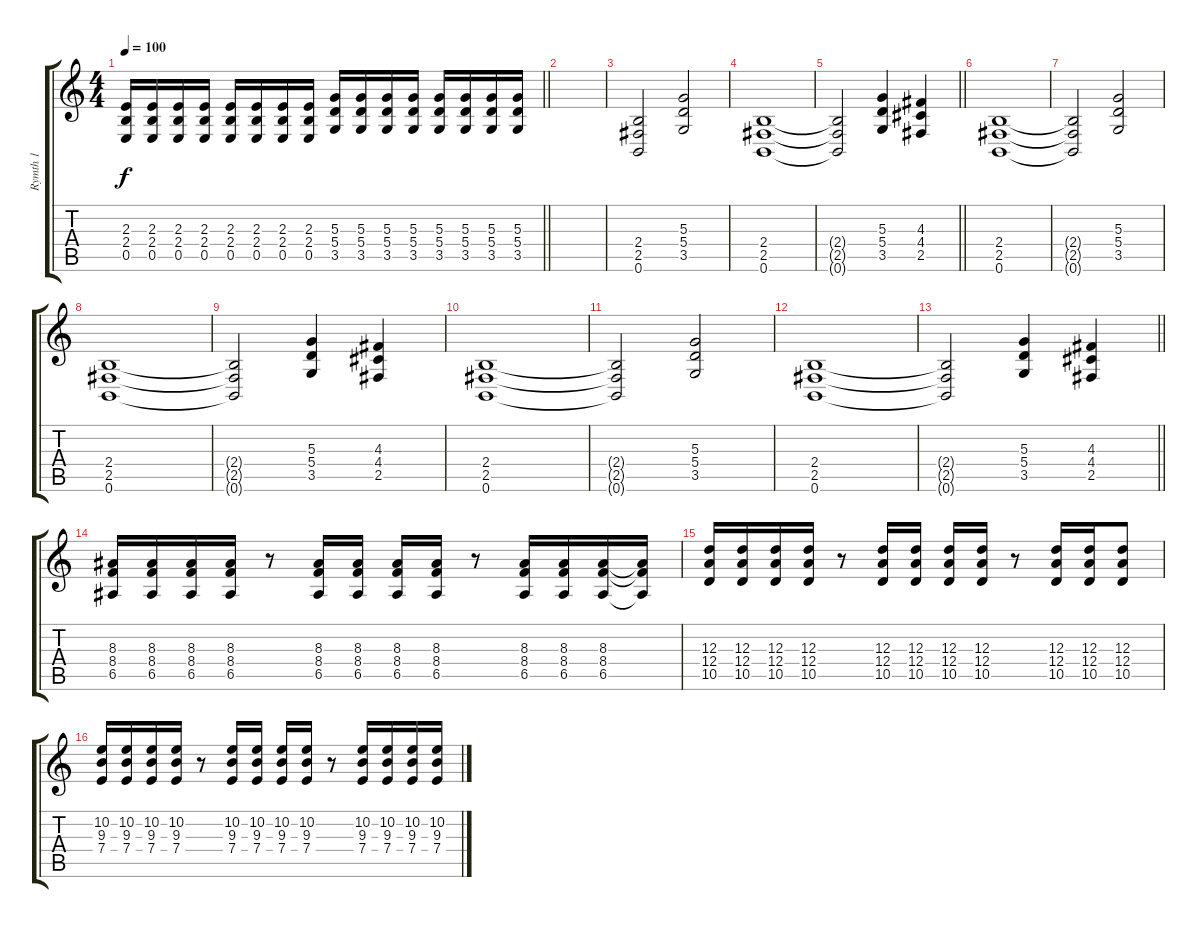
\track ("Rymth 1" "Rymth 1") {instrument overdrivenguitar}
\staff {score tabs}
\tuning (B3 Gb3 D3 A2 E2 B1) {hide}
\ts (4 4)
\tempo 100
\clef g2
\barLineRight lightlight
\ks c
(2.3 2.4 0.5).16{dy f} (2.3 2.4 0.5).16 (2.3 2.4 0.5).16 (2.3 2.4 0.5).16 (2.3 2.4 0.5).16 (2.3 2.4 0.5).16 (2.3 2.4 0.5).16 (2.3 2.4 0.5).16 (5.3 5.4 3.5).16 (5.3 5.4 3.5).16 (5.3 5.4 3.5).16 (5.3 5.4 3.5).16 (5.3 5.4 3.5).16 (5.3 5.4 3.5).16 (5.3 5.4 3.5).16 (5.3 5.4 3.5).16 |
|
(2.4 2.5 0.6).2 (5.3 5.4 3.5).2 |
(2.4 2.5 0.6).1 |
\barLineRight lightlight
(2.4{t} 2.5{t} 0.6{t}).2 (5.3 5.4 3.5).4 (4.3 4.4 2.5).4 |
(2.4 2.5 0.6).1 |
(2.4{t} 2.5{t} 0.6{t}).2 (5.3 5.4 3.5).2 |
(2.4 2.5 0.6).1 |
(2.4{t} 2.5{t} 0.6{t}).2 (5.3 5.4 3.5).4 (4.3 4.4 2.5).4 |
(2.4 2.5 0.6).1 |
(2.4{t} 2.5{t} 0.6{t}).2 (5.3 5.4 3.5).2 |
(2.4 2.5 0.6).1 |
\barLineRight lightlight
(2.4{t} 2.5{t} 0.6{t}).2 (5.3 5.4 3.5).4 (4.3 4.4 2.5).4 |
(8.3 8.4 6.5).16 (8.3 8.4 6.5).16 (8.3 8.4 6.5).16 (8.3 8.4 6.5).16 r.8 (8.3 8.4 6.5).16 (8.3 8.4 6.5).16 (8.3 8.4 6.5).16 (8.3 8.4 6.5).16 r.8 (8.3 8.4 6.5).16 (8.3 8.4 6.5).16 (8.3 8.4 6.5).16 (8.3{t} 8.4{t} 6.5{t}).16 |
(12.3 12.4 10.5).16 (12.3 12.4 10.5).16 (12.3 12.4 10.5).16 (12.3 12.4 10.5).16 r.8 (12.3 12.4 10.5).16 (12.3 12.4 10.5).16 (12.3 12.4 10.5).16 (12.3 12.4 10.5).16 r.8 (12.3 12.4 10.5).16 (12.3 12.4 10.5).16 (12.3 12.4 10.5).8 |
(10.2 9.3 7.4).16 (10.2 9.3 7.4).16 (10.2 9.3 7.4).16 (10.2 9.3 7.4).16 r.8 (10.2 9.3 7.4).16 (10.2 9.3 7.4).16 (10.2 9.3 7.4).16 (10.2 9.3 7.4).16 r.8 (10.2 9.3 7.4).16 (10.2 9.3 7.4).16 (10.2 9.3 7.4).16 (10.2 9.3 7.4).16
